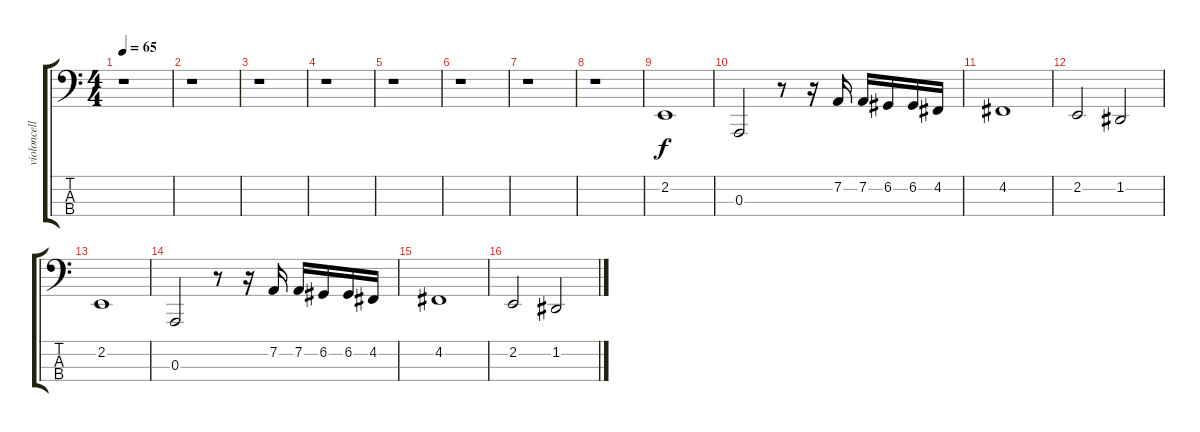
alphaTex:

\track ("violoncelle" "violoncell") {instrument cello}
\staff {score tabs}
\tuning (G2 D2 A1 E1) {hide}
\ts (4 4)
\tempo 65
\clef f4
\ks c
r.1{dy f instrument cello} |
r.1 |
r.1 |
r.1 |
r.1 |
r.1 |
r.1 |
r.1 |
2.2.1 |
0.3.2 r.8 r.16 7.2.16 7.2.16 6.2.16 6.2.16 4.2.16 |
4.2.1 |
2.2.2 1.2.2 |
2.2.1 |
0.3.2 r.8 r.16 7.2.16 7.2.16 6.2.16 6.2.16 4.2.16 |
4.2.1 |
2.2.2 1.2.2
